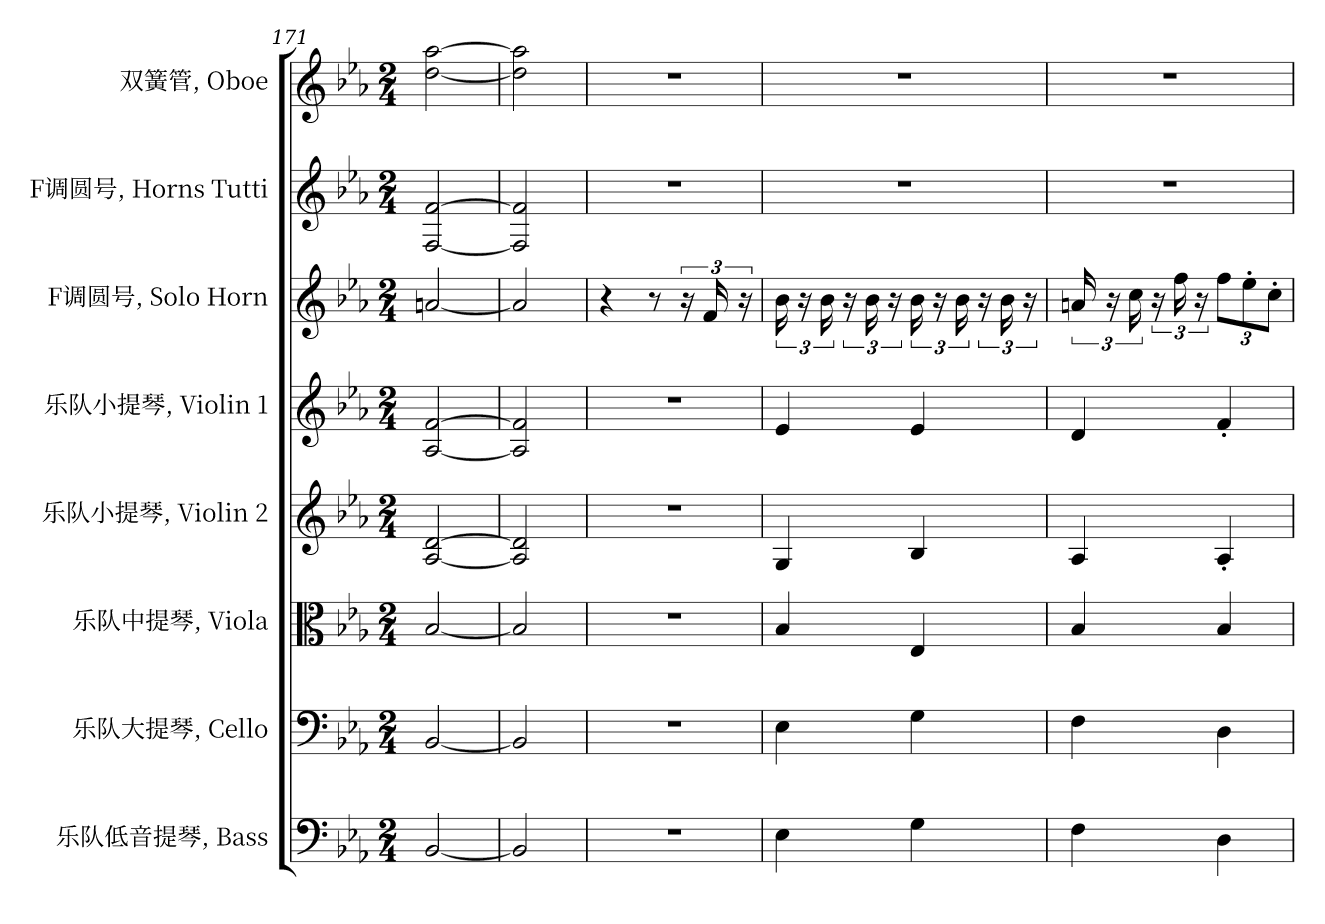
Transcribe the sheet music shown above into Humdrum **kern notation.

**kern	**kern	**kern	**kern	**kern	**kern	**kern	**kern
*part8	*part7	*part6	*part5	*part4	*part3	*part2	*part1
*staff8	*staff7	*staff6	*staff5	*staff4	*staff3	*staff2	*staff1
*I"乐队低音提琴, Bass	*I"乐队大提琴, Cello	*I"乐队中提琴, Viola	*I"乐队小提琴, Violin 2	*I"乐队小提琴, Violin 1	*I"F调圆号, Solo Horn	*I"F调圆号, Horns Tutti	*I"双簧管, Oboe
*	*	*	*	*	*I'F Hn.	*I'F Hn.	*I'Ob.
*clefF4	*clefF4	*clefC3	*clefG2	*clefG2	*clefG2	*clefG2	*clefG2
*ITrd7c12	*	*	*	*	*ITrd4c7	*ITrd4c7	*
*k[b-e-a-]	*k[b-e-a-]	*k[b-e-a-]	*k[b-e-a-]	*k[b-e-a-]	*k[b-e-a-d-]	*k[b-e-a-d-]	*k[b-e-a-]
*M2/4	*M2/4	*M2/4	*M2/4	*M2/4	*M2/4	*M2/4	*M2/4
=171	=171	=171	=171	=171	=171	=171	=171
[2BBB-/	[2BB-/	[2B-/	[2A-/ [2d/	[2A-/ [2f/	[2dn/	[2BB-/ [2B-/	[2dd\ [2aa-\
=172	=172	=172	=172	=172	=172	=172	=172
*	*	*	*	*	*	*	*MM108
2BBB-/]	2BB-/]	2B-/]	2A-/] 2d/]	2A-/] 2f/]	2d/]	2BB-/] 2B-/]	2dd\] 2aa-\]
=173	=173	=173	=173	=173	=173	=173	=173
2r	2r	2r	2r	2r	4r	2r	2r
.	.	.	.	.	8r	.	.
.	.	.	.	.	24r	.	.
.	.	.	.	.	24B-/	.	.
.	.	.	.	.	24r	.	.
!!LO:PB:g=z
=174	=174	=174	=174	=174	=174	=174	=174
4EE-\	4E-\	4B-/	4G/	4e-/	24e-\	2r	2r
.	.	.	.	.	24r	.	.
.	.	.	.	.	24e-\	.	.
.	.	.	.	.	24r	.	.
.	.	.	.	.	24e-\	.	.
.	.	.	.	.	24r	.	.
4GG\	4G\	4E-/	4B-/	4e-/	24e-\	.	.
.	.	.	.	.	24r	.	.
.	.	.	.	.	24e-\	.	.
.	.	.	.	.	24r	.	.
.	.	.	.	.	24e-\	.	.
.	.	.	.	.	24r	.	.
=175	=175	=175	=175	=175	=175	=175	=175
4FF\	4F\	4B-/	4A-/	4d/	24dn/	2r	2r
.	.	.	.	.	24r	.	.
.	.	.	.	.	24f\	.	.
.	.	.	.	.	24r	.	.
.	.	.	.	.	24b-\	.	.
.	.	.	.	.	24r	.	.
*	*	*	*	*	*Xbrackettup	*	*
4DD\	4D\	4B-/	4A-'/	4f'/	12b-\L	.	.
.	.	.	.	.	12a-'\	.	.
.	.	.	.	.	12f'\J	.	.
=	=	=	=	=	=	=	=
*-	*-	*-	*-	*-	*-	*-	*-
